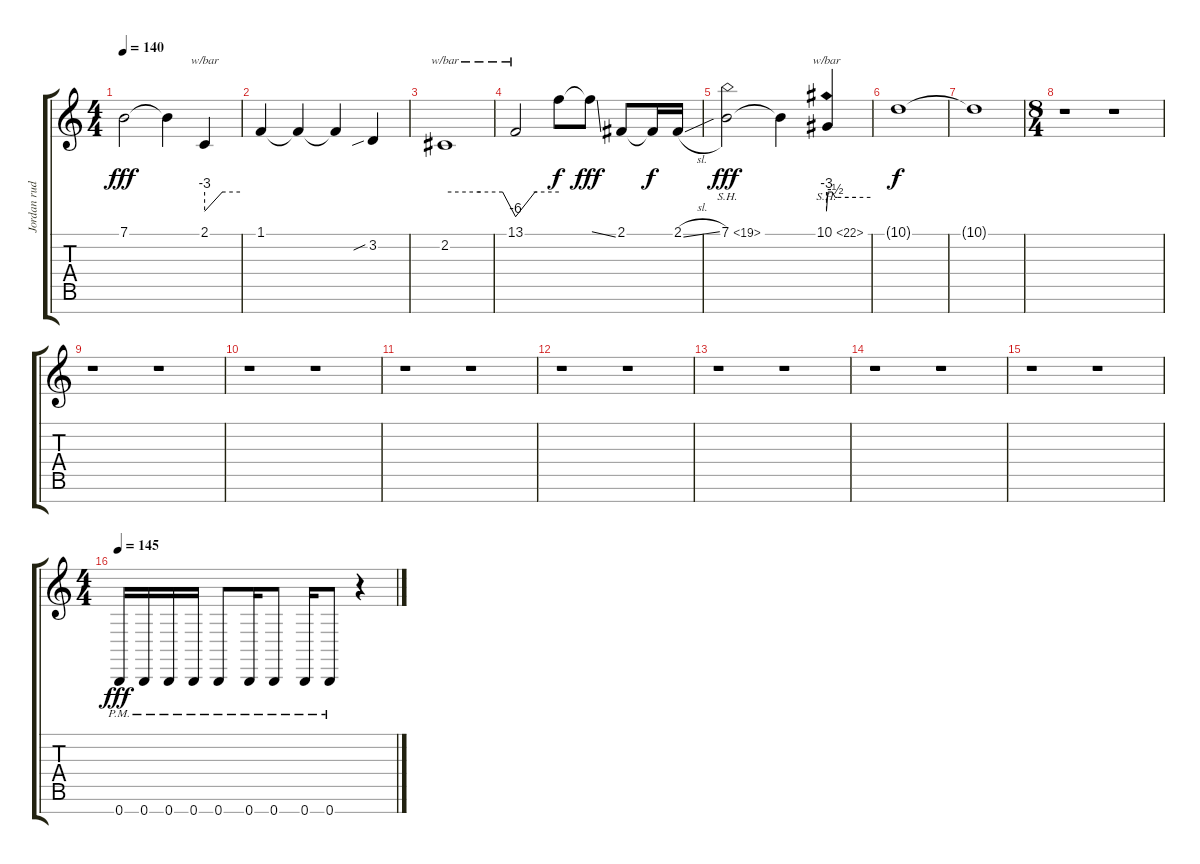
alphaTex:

\track ("Jordan rudess" "Jordan rud") {instrument stringensemble1}
\staff {score tabs}
\tuning (E4 B3 G3 D3 A2 E2 B1) {hide}
\ts (4 4)
\tempo 140
\clef g2
\ks c
7.1.2{dy fff} 7.1{t}.4 2.1.4{tbe (custom default 0 -12 30 0 60 0)} |
1.1.4 1.1{t}.4 1.1{t}.4 3.2{sib}.4 |
2.2.1{tbe (custom default 0 0 30 0 49 0 60 -24)} |
13.1.2{tbe (custom default 0 -24 27 0 30 0 60 0) volume 12 instrument lead1square} 13.1{t}.8{dy f} 13.1{ss t}.8{dy fff} 2.1.8 2.1{t}.16{dy f} 2.1{sl}.16 |
7.1{sh 12}.2{dy fff} 7.1{t}.4 10.1{sh 12}.4{tbe (custom default 0 -12 2 0 8 0 12 -2 15 -2 30 -2 40 -2 60 -2)} |
10.1{t}.1{dy f} |
10.1{t}.1 |
\ts (8 4)
r.1 r.1 |
r.1 r.1 |
r.1 r.1 |
r.1 r.1 |
r.1 r.1 |
r.1 r.1 |
r.1 r.1 |
r.1 r.1 |
\ts (4 4)
\tempo 145
0.7{pm}.16{dy fff instrument acousticgrandpiano} 0.7{pm}.16 0.7{pm}.16 0.7{pm}.16 0.7{pm}.8 0.7{pm}.16 0.7{pm}.8 0.7{pm}.16 0.7{pm}.8 r.4
